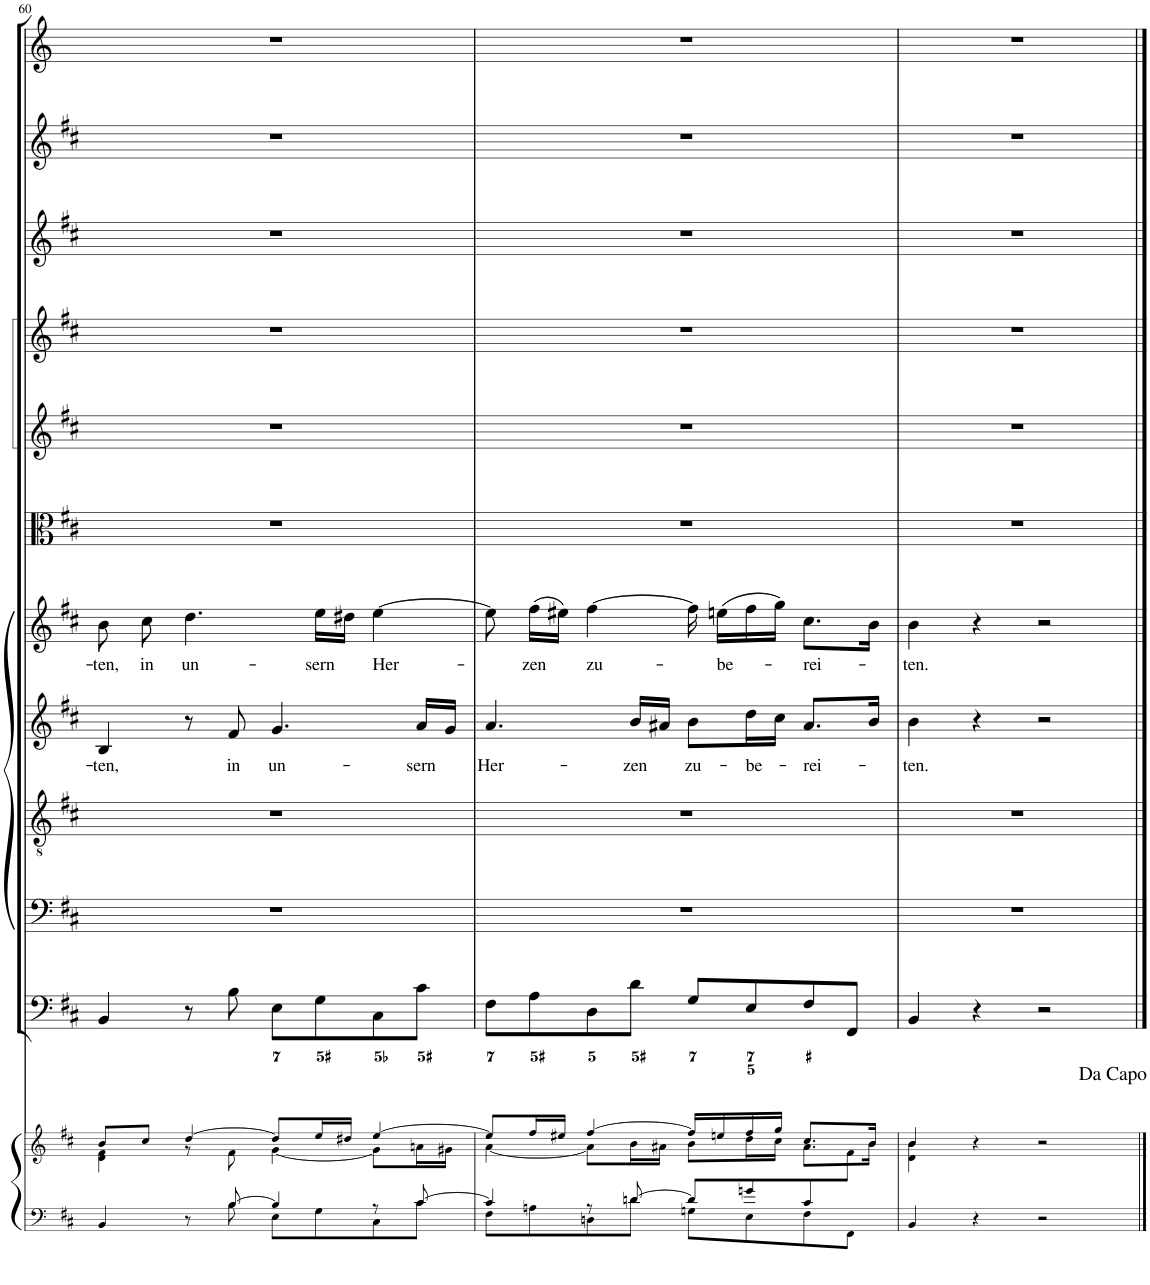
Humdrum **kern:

**kern	**kern	**kern	**kern	**kern	**kern	**text	**kern	**text	**kern	**kern	**kern	**kern	**kern	**kern
*part12	*part12	*part11	*part10	*part9	*part8	*part8	*part7	*part7	*part6	*part5	*part4	*part3	*part2	*part1
*staff13	*staff12	*staff11	*staff10	*staff9	*staff8	*staff8	*staff7	*staff7	*staff6	*staff5	*staff4	*staff3	*staff2	*staff1
*I"Piano reduction	*	*I"Continuo	*I"Basso	*I"Tenore	*I"Alto	*	*I"Soprano	*	*I"Viola	*I"Violino II	*I"Violino I	*I"Oboe	*I"Flauto	*I"Tromba
*I'Pno	*	*	*	*	*	*	*	*	*I'Vla	*I'Vln	*I'Vln	*I'Ob	*I'Fl	*
!!LO:PB:g=z
*clefF4	*clefG2	*clefF4	*clefF4	*clefGv2	*clefG2	*	*clefG2	*	*clefC3	*clefG2	*clefG2	*clefG2	*clefG2	*clefG2
*	*	*	*	*	*	*	*	*	*	*	*	*	*	*Trd-1c-2
*k[f#c#]	*k[f#c#]	*k[f#c#]	*k[f#c#]	*k[f#c#]	*k[f#c#]	*	*k[f#c#]	*	*k[f#c#]	*k[f#c#]	*k[f#c#]	*k[f#c#]	*k[f#c#]	*k[]
*M4/4	*M4/4	*M4/4	*M4/4	*M4/4	*M4/4	*	*M4/4	*	*M4/4	*M4/4	*M4/4	*M4/4	*M4/4	*M4/4
*met(c)	*met(c)	*met(c)	*met(c)	*met(c)	*met(c)	*	*met(c)	*	*met(c)	*met(c)	*met(c)	*met(c)	*met(c)	*met(c)
=60	=60	=60	=60	=60	=60	=60	=60	=60	=60	=60	=60	=60	=60	=60
*^	*^	*	*	*	*	*	*	*	*	*	*	*	*	*
!	!	!	!	!	!	!	!	!LO:LY:b	!	!LO:LY:b	!	!	!	!	!	!
4BB/	4ryy	8b/L	4d\ 4f#\	4BB/	1r	1r	4B/	-ten,	8b\	-ten,	1r	1r	1r	1r	1r	1r
!	!	!	!	!	!	!	!	!	!	!LO:LY:b	!	!	!	!	!	!
.	.	8cc#/J	.	.	.	.	.	.	8cc#\	in	.	.	.	.	.	.
!	!	!	!	!	!	!	!	!	!	!LO:LY:b	!	!	!	!	!	!
8r	8ryy	[4dd/	8r	8r	.	.	8r	.	4.dd\	un-	.	.	.	.	.	.
!	!	!	!	!	!	!	!	!LO:LY:b	!	!	!	!	!	!	!	!
[8B/	8B\	.	8f#\	8B\	.	.	8f#/	in	.	.	.	.	.	.	.	.
!	!	!	!	!	!	!	!	!LO:LY:b	!	!	!	!	!	!	!	!
4B/]	8E\L	8dd/L]	[4g\	8E\L	.	.	4.g/	un-	.	.	.	.	.	.	.	.
!	!	!	!	!	!	!	!	!	!	!LO:LY:b	!	!	!	!	!	!
.	8G\	16ee/L	.	8G\	.	.	.	.	16ee\LL	-sern	.	.	.	.	.	.
.	.	16dd#X/JJ	.	.	.	.	.	.	16dd#X\JJ	.	.	.	.	.	.	.
!	!	!	!	!	!	!	!	!	!	!LO:LY:b	!	!	!	!	!	!
8r	8C#\	[4ee/	8g\L]	8C#\	.	.	.	.	[4ee\	Her-	.	.	.	.	.	.
!	!	!	!	!	!	!	!	!LO:LY:b	!	!	!	!	!	!	!	!
[8c#/	8c#\J	.	16an\L	8c#\J	.	.	16a/LL	-sern	.	.	.	.	.	.	.	.
.	.	.	16g#X\JJ	.	.	.	16g/JJ	.	.	.	.	.	.	.	.	.
=61	=61	=61	=61	=61	=61	=61	=61	=61	=61	=61	=61	=61	=61	=61	=61	=61
*	*	*	*^	*	*	*	*	*	*	*	*	*	*	*	*	*
!	!	!	!	!	!	!	!	!	!LO:LY:b	!	!	!	!	!	!	!	!
4c#/]	8F#\L	8ee/L]	[4a\	2..ryy	8F#\L	1r	1r	4.a/	Her-	8ee\]	.	1r	1r	1r	1r	1r	1r
!	!	!	!	!	!	!	!	!	!	!	!LO:LY:b	!	!	!	!	!	!
.	8An\	16ff#/L	.	.	8A\	.	.	.	.	(16ff#\LL	-zen	.	.	.	.	.	.
.	.	16ee#X/JJ	.	.	.	.	.	.	.	16ee#X\JJ)	.	.	.	.	.	.	.
!	!	!	!	!	!	!	!	!	!	!	!LO:LY:b	!	!	!	!	!	!
8r	8Dn\	[4ff#/	8a\L]	.	8D\	.	.	.	.	[4ff#\	zu-	.	.	.	.	.	.
!	!	!	!	!	!	!	!	!	!LO:LY:b	!	!	!	!	!	!	!	!
[8dn/	8d\J	.	16b\L	.	8d\J	.	.	16b/LL	-zen	.	.	.	.	.	.	.	.
.	.	.	16a#X\JJ	.	.	.	.	16a#X/JJ	.	.	.	.	.	.	.	.	.
!	!	!	!	!	!	!	!	!	!LO:LY:b	!	!	!	!	!	!	!	!
8d/L]	8Gn\L	16ff#/LL]	8b\L	.	8G/L	.	.	8b\L	zu-	16ff#\]	.	.	.	.	.	.	.
!	!	!	!	!	!	!	!	!	!	!	!LO:LY:b	!	!	!	!	!	!
.	.	16een/	.	.	.	.	.	.	.	(16een\LL	-be-	.	.	.	.	.	.
!	!	!	!	!	!	!	!	!	!LO:LY:b	!	!	!	!	!	!	!	!
8gn/	8E\	16ff#/	16dd\L	.	8E/	.	.	16dd\L	-be-	16ff#\	.	.	.	.	.	.	.
.	.	16gg/JJ	16cc#\JJ	.	.	.	.	16cc#\JJ	.	16gg\JJ)	.	.	.	.	.	.	.
!	!	!	!	!	!	!	!	!	!LO:LY:b	!	!LO:LY:b	!	!	!	!	!	!
8c#/	8F#\	8.cc#/L	8.a#\L	.	8F#/	.	.	8.a#/L	-rei-	8.cc#\L	-rei-	.	.	.	.	.	.
8ryy	8FF#\J	.	.	8f#\J	8FF#/J	.	.	.	.	.	.	.	.	.	.	.	.
.	.	16b/Jk	16b\Jk	.	.	.	.	16b/Jk	.	16b\Jk	.	.	.	.	.	.	.
*v	*v	*	*	*	*	*	*	*	*	*	*	*	*	*	*	*	*
*	*	*v	*v	*	*	*	*	*	*	*	*	*	*	*	*	*
=62	=62	=62	=62	=62	=62	=62	=62	=62	=62	=62	=62	=62	=62	=62	=62
!	!	!	!	!	!	!	!LO:LY:b	!	!LO:LY:b	!	!	!	!	!	!
4BB/	4b/	4d\ 4b\	4BB/	1r	1r	4b\	-ten.	4b\	-ten.	1r	1r	1r	1r	1r	1r
4r	4r	4ryy	4r	.	.	4r	.	4r	.	.	.	.	.	.	.
2r	2r	2ryy	2r	.	.	2r	.	2r	.	.	.	.	.	.	.
*	*v	*v	*	*	*	*	*	*	*	*	*	*	*	*	*
==	==	==	==	==	==	==	==	==	==	==	==	==	==	==
*-	*-	*-	*-	*-	*-	*-	*-	*-	*-	*-	*-	*-	*-	*-
